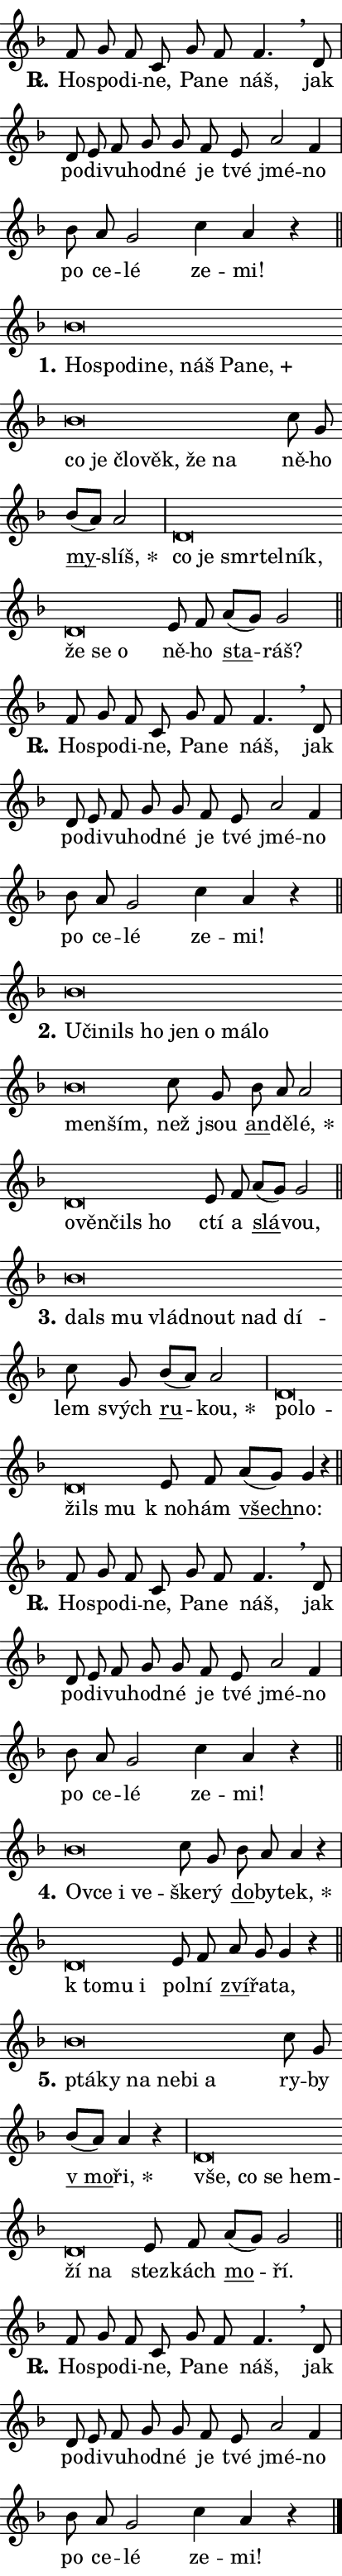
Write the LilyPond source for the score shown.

\version "2.22.1"
\header { tagline = "" }
\paper {
  indent = 0\cm
  top-margin = 0\cm
  right-margin = 0\cm
  bottom-margin = 0\cm
  left-margin = 0\cm
  paper-width = 7\cm
  page-breaking = #ly:one-page-breaking
  system-system-spacing.basic-distance = #11
  score-system-spacing.basic-distance = #11.3
  ragged-last = ##f
}


%% Author: Thomas Morley
%% https://lists.gnu.org/archive/html/lilypond-user/2020-05/msg00002.html
#(define (line-position grob)
"Returns position of @var[grob} in current system:
   @code{'start}, if at first time-step
   @code{'end}, if at last time-step
   @code{'middle} otherwise
"
  (let* ((col (ly:item-get-column grob))
         (ln (ly:grob-object col 'left-neighbor))
         (rn (ly:grob-object col 'right-neighbor))
         (col-to-check-left (if (ly:grob? ln) ln col))
         (col-to-check-right (if (ly:grob? rn) rn col))
         (break-dir-left
           (and
             (ly:grob-property col-to-check-left 'non-musical #f)
             (ly:item-break-dir col-to-check-left)))
         (break-dir-right
           (and
             (ly:grob-property col-to-check-right 'non-musical #f)
             (ly:item-break-dir col-to-check-right))))
        (cond ((eqv? 1 break-dir-left) 'start)
              ((eqv? -1 break-dir-right) 'end)
              (else 'middle))))

#(define (tranparent-at-line-position vctor)
  (lambda (grob)
  "Relying on @code{line-position} select the relevant enry from @var{vctor}.
Used to determine transparency,"
    (case (line-position grob)
      ((end) (not (vector-ref vctor 0)))
      ((middle) (not (vector-ref vctor 1)))
      ((start) (not (vector-ref vctor 2))))))

noteHeadBreakVisibility =
#(define-music-function (break-visibility)(vector?)
"Makes @code{NoteHead}s transparent relying on @var{break-visibility}"
#{
  \override NoteHead.transparent =
    #(tranparent-at-line-position break-visibility)
#})

#(define delete-ledgers-for-transparent-note-heads
  (lambda (grob)
    "Reads whether a @code{NoteHead} is transparent.
If so this @code{NoteHead} is removed from @code{'note-heads} from
@var{grob}, which is supposed to be @code{LedgerLineSpanner}.
As a result ledgers are not printed for this @code{NoteHead}"
    (let* ((nhds-array (ly:grob-object grob 'note-heads))
           (nhds-list
             (if (ly:grob-array? nhds-array)
                 (ly:grob-array->list nhds-array)
                 '()))
           ;; Relies on the transparent-property being done before
           ;; Staff.LedgerLineSpanner.after-line-breaking is executed.
           ;; This is fragile ...
           (to-keep
             (remove
               (lambda (nhd)
                 (ly:grob-property nhd 'transparent #f))
               nhds-list)))
      ;; TODO find a better method to iterate over grob-arrays, similiar
      ;; to filter/remove etc for lists
      ;; For now rebuilt from scratch
      (set! (ly:grob-object grob 'note-heads)  '())
      (for-each
        (lambda (nhd)
          (ly:pointer-group-interface::add-grob grob 'note-heads nhd))
        to-keep))))

hideNotes = {
  \noteHeadBreakVisibility #begin-of-line-visible
}
unHideNotes = {
  \noteHeadBreakVisibility #all-visible
}

% work-around for resetting accidentals
% https://lilypond.org/doc/v2.23/Documentation/notation/displaying-rhythms#unmetered-music
cadenzaMeasure = {
  \cadenzaOff
  \partial 1024 s1024
  \cadenzaOn
}

#(define-markup-command (accent layout props text) (markup?)
  "Underline accented syllable"
  (interpret-markup layout props
    #{\markup \override #'(offset . 4.3) \underline { #text }#}))

responsum = \markup \concat {
  "R" \hspace #-1.05 \path #0.1 #'((moveto 0 0.07) (lineto 0.9 0.8)) \hspace #0.05 "."
}

\layout {
    \context {
        \Staff
        \remove "Time_signature_engraver"
        \override LedgerLineSpanner.after-line-breaking = #delete-ledgers-for-transparent-note-heads
    }
    \context {
        \Voice {
            \override NoteHead.output-attributes = #'((class . "notehead"))
            \override Hairpin.height = #0.55
        }
    }
    \context {
        \Lyrics {
            \override StanzaNumber.output-attributes = #'((class . "stanzanumber"))
            \override LyricSpace.minimum-distance = #0.9
            \override LyricText.font-name = #"TeX Gyre Schola"
            \override LyricText.font-size = 1
            \override StanzaNumber.font-name = #"TeX Gyre Schola Bold"
            \override StanzaNumber.font-size = 1
        }
    }
}

% magnetic-lyrics.ily
%
%   written by
%     Jean Abou Samra <jean@abou-samra.fr>
%     Werner Lemberg <wl@gnu.org>
%
%   adapted by
%     Jiri Hon <jiri.hon@gmail.com>
%
% Version 2022-Apr-15

% https://www.mail-archive.com/lilypond-user@gnu.org/msg149350.html

#(define (Left_hyphen_pointer_engraver context)
   "Collect syllable-hyphen-syllable occurrences in lyrics and store
them in properties.  This engraver only looks to the left.  For
example, if the lyrics input is @code{foo -- bar}, it does the
following.

@itemize @bullet
@item
Set the @code{text} property of the @code{LyricHyphen} grob between
@q{foo} and @q{bar} to @code{foo}.

@item
Set the @code{left-hyphen} property of the @code{LyricText} grob with
text @q{foo} to the @code{LyricHyphen} grob between @q{foo} and
@q{bar}.
@end itemize

Use this auxiliary engraver in combination with the
@code{lyric-@/text::@/apply-@/magnetic-@/offset!} hook."
   (let ((hyphen #f)
         (text #f))
     (make-engraver
      (acknowledgers
       ((lyric-syllable-interface engraver grob source-engraver)
        (set! text grob)))
      (end-acknowledgers
       ((lyric-hyphen-interface engraver grob source-engraver)
        ;(when (not (grob::has-interface grob 'lyric-space-interface))
          (set! hyphen grob)));)
      ((stop-translation-timestep engraver)
       (when (and text hyphen)
         (ly:grob-set-object! text 'left-hyphen hyphen))
       (set! text #f)
       (set! hyphen #f)))))

#(define (lyric-text::apply-magnetic-offset! grob)
   "If the space between two syllables is less than the value in
property @code{LyricText@/.details@/.squash-threshold}, move the right
syllable to the left so that it gets concatenated with the left
syllable.

Use this function as a hook for
@code{LyricText@/.after-@/line-@/breaking} if the
@code{Left_@/hyphen_@/pointer_@/engraver} is active."
   (let ((hyphen (ly:grob-object grob 'left-hyphen #f)))
     (when hyphen
       (let ((left-text (ly:spanner-bound hyphen LEFT)))
         (when (grob::has-interface left-text 'lyric-syllable-interface)
           (let* ((common (ly:grob-common-refpoint grob left-text X))
                  (this-x-ext (ly:grob-extent grob common X))
                  (left-x-ext
                   (begin
                     ;; Trigger magnetism for left-text.
                     (ly:grob-property left-text 'after-line-breaking)
                     (ly:grob-extent left-text common X)))
                  ;; `delta` is the gap width between two syllables.
                  (delta (- (interval-start this-x-ext)
                            (interval-end left-x-ext)))
                  (details (ly:grob-property grob 'details))
                  (threshold (assoc-get 'squash-threshold details 0.2)))
             (when (< delta threshold)
               (let* (;; We have to manipulate the input text so that
                      ;; ligatures crossing syllable boundaries are not
                      ;; disabled.  For languages based on the Latin
                      ;; script this is essentially a beautification.
                      ;; However, for non-Western scripts it can be a
                      ;; necessity.
                      (lt (ly:grob-property left-text 'text))
                      (rt (ly:grob-property grob 'text))
                      (is-space (grob::has-interface hyphen 'lyric-space-interface))
                      (space (if is-space " " ""))
                      (space-markup (grob-interpret-markup grob " "))
                      (space-size (interval-length (ly:stencil-extent space-markup X)))
                      (extra-delta (if is-space space-size 0))
                      ;; Append new syllable.
                      (ltrt-space (if (and (string? lt) (string? rt))
                                (string-append lt space rt)
                                (make-concat-markup (list lt space rt))))
                      ;; Right-align `ltrt` to the right side.
                      (ltrt-space-markup (grob-interpret-markup
                               grob
                               (make-translate-markup
                                (cons (interval-length this-x-ext) 0)
                                (make-right-align-markup ltrt-space)))))
                 (begin
                   ;; Don't print `left-text`.
                   (ly:grob-set-property! left-text 'stencil #f)
                   ;; Set text and stencil (which holds all collected
                   ;; syllables so far) and shift it to the left.
                   (ly:grob-set-property! grob 'text ltrt-space)
                   (ly:grob-set-property! grob 'stencil ltrt-space-markup)
                   (ly:grob-translate-axis! grob (- (- delta extra-delta)) X))))))))))


#(define (lyric-hyphen::displace-bounds-first grob)
   ;; Make very sure this callback isn't triggered too early.
   (let ((left (ly:spanner-bound grob LEFT))
         (right (ly:spanner-bound grob RIGHT)))
     (ly:grob-property left 'after-line-breaking)
     (ly:grob-property right 'after-line-breaking)
     (ly:lyric-hyphen::print grob)))

squashThreshold = #0.4

\layout {
  \context {
    \Lyrics
    \consists #Left_hyphen_pointer_engraver
    \override LyricText.after-line-breaking =
      #lyric-text::apply-magnetic-offset!
    \override LyricHyphen.stencil = #lyric-hyphen::displace-bounds-first
    \override LyricText.details.squash-threshold = \squashThreshold
    \override LyricHyphen.minimum-distance = 0
    \override LyricHyphen.minimum-length = \squashThreshold
  }
}

squash = \override LyricText.details.squash-threshold = 9999
unSquash = \override LyricText.details.squash-threshold = \squashThreshold

left = \override LyricText.self-alignment-X = #LEFT
unLeft = \revert LyricText.self-alignment-X

starOffset = #(lambda (grob) 
                (let ((x_offset (ly:self-alignment-interface::aligned-on-x-parent grob)))
                  (if (= x_offset 0) 0 (+ x_offset 1.2))))

star = #(define-music-function (syllable)(string?)
"Append star separator at the end of a syllable"
#{
  \once \override LyricText.X-offset = #starOffset
  \lyricmode { \markup {
    #syllable
    \override #'((font-name . "TeX Gyre Schola Bold")) \hspace #0.2 \lower #0.65 \larger "*"
  } }
#})

starAccent = #(define-music-function (syllable)(string?)
"Append star separator at the end of a syllable and make accent"
#{
  \once \override LyricText.X-offset = #starOffset
  \lyricmode { \markup {
    \accent #syllable
    \override #'((font-name . "TeX Gyre Schola Bold")) \hspace #0.2 \lower #0.65 \larger "*"
  } }
#})

breath = #(define-music-function (syllable)(string?)
"Append breathing indicator at the end of a syllable"
#{
  \lyricmode { \markup { #syllable "+" } }
#})

optionalBreath = #(define-music-function (syllable)(string?)
"Append optional breathing indicator at the end of a syllable"
#{
  \lyricmode { \markup { #syllable "(+)" } }
#})


\score {
    <<
        \new Voice = "melody" { \cadenzaOn \key f \major \relative { f'8 g f c g' f f4. \breathe d8 \cadenzaMeasure \bar "|" d e f g g \bar "" f e \bar "" a2 f4 \cadenzaMeasure \bar "|" bes8 a g2 \bar "" c4 a r \cadenzaMeasure \bar "||" \break } }
        \new Lyrics \lyricsto "melody" { \lyricmode { \set stanza = \responsum
Ho -- spo -- di -- ne, Pa -- ne náš, jak po -- di -- vu -- hod -- né je tvé jmé -- no po ce -- lé ze -- mi! } }
    >>
    \layout {}
}

\score {
    <<
        \new Voice = "melody" { \cadenzaOn \key f \major \relative { bes'\breve*1/16 \hideNotes \breve*1/16 \bar "" \breve*1/16 \bar "" \breve*1/16 \bar "" \breve*1/16 \bar "" \breve*1/16 \bar "" \breve*1/16 \bar "" \breve*1/16 \bar "" \breve*1/16 \bar "" \breve*1/16 \bar "" \breve*1/16 \bar "" \breve*1/16 \breve*1/16 \bar "" \unHideNotes c8 g \bar "" bes[( a)] a2 \cadenzaMeasure \bar "|" d,\breve*1/16 \hideNotes \breve*1/16 \bar "" \breve*1/16 \bar "" \breve*1/16 \bar "" \breve*1/16 \bar "" \breve*1/16 \bar "" \breve*1/16 \breve*1/16 \bar "" \unHideNotes e8 f \bar "" a[( g)] g2 \cadenzaMeasure \bar "||" \break } }
        \new Lyrics \lyricsto "melody" { \lyricmode { \set stanza = "1."
\left Ho -- \squash spo -- di -- ne, náš Pa -- \breath "ne," co je člo -- věk, že na \unLeft \unSquash ně -- ho \markup \accent my -- \star slíš, \left co \squash je smr -- tel -- ník, že se o \unLeft \unSquash ně -- ho \markup \accent sta -- ráš? } }
    >>
    \layout {}
}

\score {
    <<
        \new Voice = "melody" { \cadenzaOn \key f \major \relative { f'8 g f c g' f f4. \breathe d8 \cadenzaMeasure \bar "|" d e f g g \bar "" f e \bar "" a2 f4 \cadenzaMeasure \bar "|" bes8 a g2 \bar "" c4 a r \cadenzaMeasure \bar "||" \break } }
        \new Lyrics \lyricsto "melody" { \lyricmode { \set stanza = \responsum
Ho -- spo -- di -- ne, Pa -- ne náš, jak po -- di -- vu -- hod -- né je tvé jmé -- no po ce -- lé ze -- mi! } }
    >>
    \layout {}
}

\score {
    <<
        \new Voice = "melody" { \cadenzaOn \key f \major \relative { bes'\breve*1/16 \hideNotes \breve*1/16 \bar "" \breve*1/16 \bar "" \breve*1/16 \bar "" \breve*1/16 \bar "" \breve*1/16 \bar "" \breve*1/16 \bar "" \breve*1/16 \bar "" \breve*1/16 \breve*1/16 \bar "" \unHideNotes c8 g \bar "" bes a a2 \cadenzaMeasure \bar "|" d,\breve*1/16 \hideNotes \breve*1/16 \bar "" \breve*1/16 \breve*1/16 \bar "" \unHideNotes e8 f \bar "" a[( g)] g2 \cadenzaMeasure \bar "||" \break } }
        \new Lyrics \lyricsto "melody" { \lyricmode { \set stanza = "2."
\left U -- \squash či -- nils ho jen o má -- lo men -- ším, \unLeft \unSquash než jsou \markup \accent an -- dě -- \star lé, \left o -- \squash věn -- čils ho \unLeft \unSquash ctí a \markup \accent slá -- vou, } }
    >>
    \layout {}
}

\score {
    <<
        \new Voice = "melody" { \cadenzaOn \key f \major \relative { bes'\breve*1/16 \hideNotes \breve*1/16 \bar "" \breve*1/16 \bar "" \breve*1/16 \bar "" \breve*1/16 \breve*1/16 \bar "" \unHideNotes c8 g \bar "" bes[( a)] a2 \cadenzaMeasure \bar "|" d,\breve*1/16 \hideNotes \breve*1/16 \bar "" \breve*1/16 \breve*1/16 \bar "" \unHideNotes e8 f \bar "" a[( g)] g4 r \cadenzaMeasure \bar "||" \break } }
        \new Lyrics \lyricsto "melody" { \lyricmode { \set stanza = "3."
\left dals \squash mu vlád -- nout nad dí -- \unLeft \unSquash lem svých \markup \accent ru -- \star kou, \left po -- \squash lo -- žils mu \unLeft \unSquash "k no" -- hám \markup \accent všech -- no: } }
    >>
    \layout {}
}

\score {
    <<
        \new Voice = "melody" { \cadenzaOn \key f \major \relative { f'8 g f c g' f f4. \breathe d8 \cadenzaMeasure \bar "|" d e f g g \bar "" f e \bar "" a2 f4 \cadenzaMeasure \bar "|" bes8 a g2 \bar "" c4 a r \cadenzaMeasure \bar "||" \break } }
        \new Lyrics \lyricsto "melody" { \lyricmode { \set stanza = \responsum
Ho -- spo -- di -- ne, Pa -- ne náš, jak po -- di -- vu -- hod -- né je tvé jmé -- no po ce -- lé ze -- mi! } }
    >>
    \layout {}
}

\score {
    <<
        \new Voice = "melody" { \cadenzaOn \key f \major \relative { bes'\breve*1/16 \hideNotes \breve*1/16 \bar "" \breve*1/16 \breve*1/16 \bar "" \unHideNotes c8 g \bar "" bes a a4 r \cadenzaMeasure \bar "|" d,\breve*1/16 \hideNotes \breve*1/16 \breve*1/16 \bar "" \unHideNotes e8 f \bar "" a g g4 r \cadenzaMeasure \bar "||" \break } }
        \new Lyrics \lyricsto "melody" { \lyricmode { \set stanza = "4."
\left Ov -- \squash ce i ve -- \unLeft \unSquash ške -- rý \markup \accent do -- by -- \star tek, \left "k to" -- \squash mu i \unLeft \unSquash pol -- ní \markup \accent zví -- řa -- ta, } }
    >>
    \layout {}
}

\score {
    <<
        \new Voice = "melody" { \cadenzaOn \key f \major \relative { bes'\breve*1/16 \hideNotes \breve*1/16 \bar "" \breve*1/16 \bar "" \breve*1/16 \bar "" \breve*1/16 \breve*1/16 \bar "" \unHideNotes c8 g \bar "" bes[( a)] a4 r \cadenzaMeasure \bar "|" d,\breve*1/16 \hideNotes \breve*1/16 \bar "" \breve*1/16 \bar "" \breve*1/16 \bar "" \breve*1/16 \breve*1/16 \bar "" \unHideNotes e8 f \bar "" a[( g)] g2 \cadenzaMeasure \bar "||" \break } }
        \new Lyrics \lyricsto "melody" { \lyricmode { \set stanza = "5."
\left ptá -- \squash ky na ne -- bi a \unLeft \unSquash ry -- by \markup \accent "v mo" -- \star ři, \left vše, \squash co se hem -- ží na \unLeft \unSquash stez -- kách \markup \accent mo -- ří. } }
    >>
    \layout {}
}

\score {
    <<
        \new Voice = "melody" { \cadenzaOn \key f \major \relative { f'8 g f c g' f f4. \breathe d8 \cadenzaMeasure \bar "|" d e f g g \bar "" f e \bar "" a2 f4 \cadenzaMeasure \bar "|" bes8 a g2 \bar "" c4 a r \cadenzaMeasure \bar "||" \break } \bar "|." }
        \new Lyrics \lyricsto "melody" { \lyricmode { \set stanza = \responsum
Ho -- spo -- di -- ne, Pa -- ne náš, jak po -- di -- vu -- hod -- né je tvé jmé -- no po ce -- lé ze -- mi! } }
    >>
    \layout {}
}
